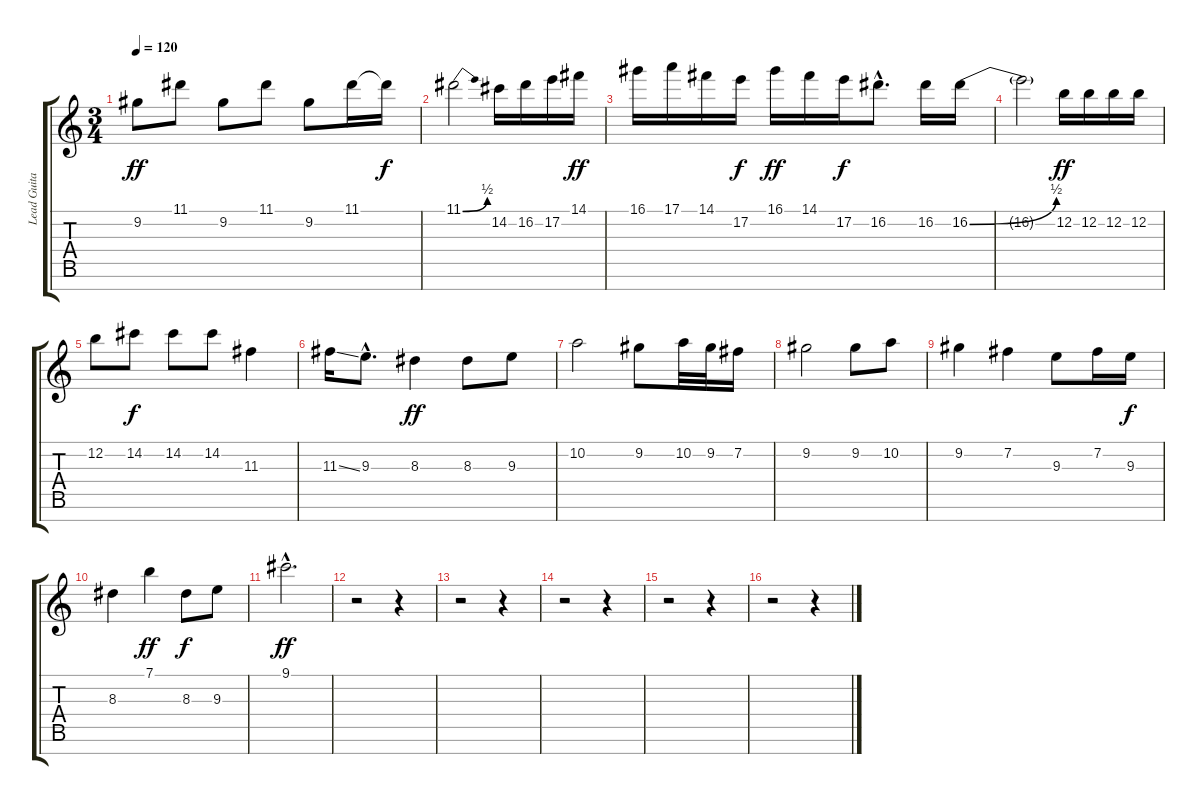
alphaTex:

\track ("Lead Guitar I" "Lead Guita") {instrument distortionguitar}
\staff {score tabs}
\tuning (E4 B3 G3 D3 A2 E2 B1) {hide}
\ts (3 4)
\tempo 120
\clef g2
\ks c
9.2.8{dy ff} 11.1.8 9.2.8 11.1.8 9.2.8 11.1.16 11.1{t}.16{dy f} |
11.1{be (bend 0 0 60 2)}.2 14.2.16 16.2.16 17.2.16 14.1.16{dy ff} |
16.1.16 17.1.16 14.1.16 17.2.16{dy f} 16.1.16{dy ff} 14.1.16 17.2.16{dy f} 16.2{hac}.8{d} 16.2.16 16.2{be (bend 0 0 60 2)}.16 |
16.2{t}.2 12.2.16{dy ff} 12.2.16 12.2.16 12.2.16 |
12.2.8 14.2.8{dy f} 14.2.8 14.2.8 11.3.4 |
11.3{ss}.16 9.3{hac}.8{d} 8.3.4{dy ff} 8.3.8 9.3.8 |
10.2.2 9.2.8 10.2.32 9.2.32 7.2.16 |
9.2.2 9.2.8 10.2.8 |
9.2.4 7.2.4 9.3.8 7.2.16 9.3.16{dy f} |
8.3.4 7.1.4{dy ff} 8.3.8{dy f} 9.3.8 |
9.1{hac}.2{d dy ff} |
r.2 r.4 |
r.2 r.4 |
r.2 r.4 |
r.2 r.4 |
r.2 r.4
